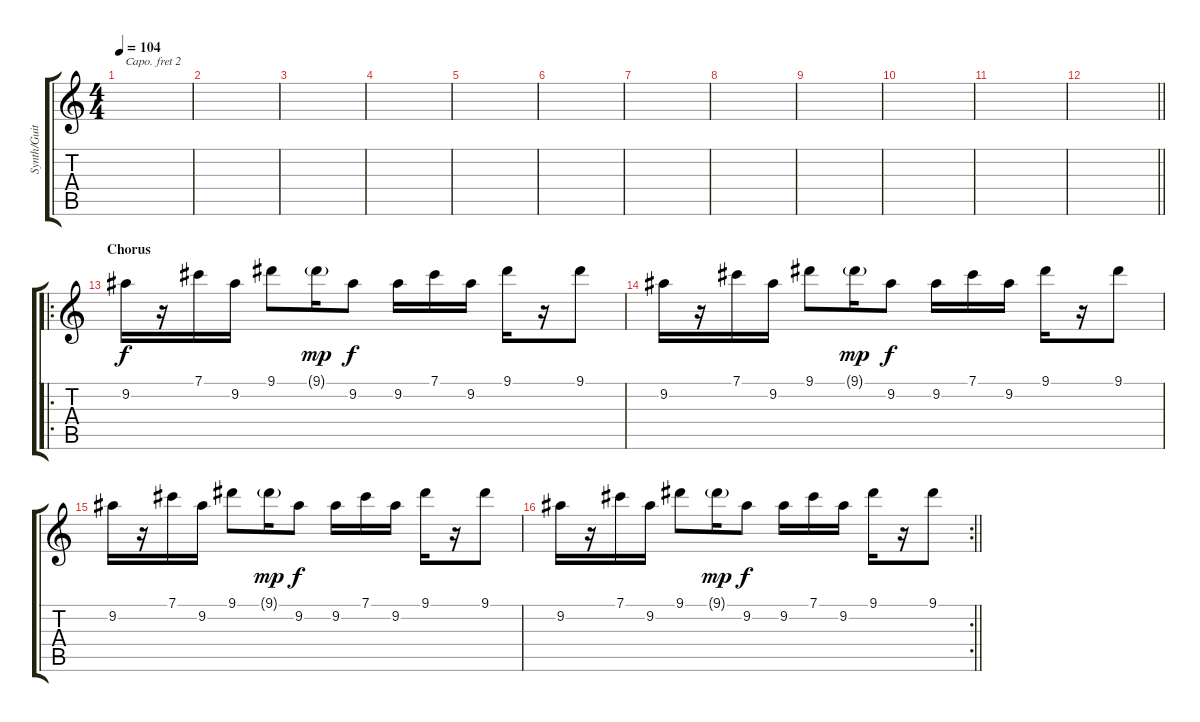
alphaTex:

\track ("Synth/Guitar" "Synth/Guit") {instrument electricguitarjazz}
\staff {score tabs}
\capo 2
\tuning (E4 B3 G3 D3 A2 E2) {hide}
\ts (4 4)
\tempo 104
\clef g2
\ks c
|
|
|
|
|
|
|
|
|
|
|
\barLineRight lightlight
|
\ro
\section ("" "Chorus")
9.2.16 r.16 7.1.16 9.2.16 9.1.8 9.1{g}.16{dy mp} 9.2.8{dy f} 9.2.16 7.1.16 9.2.16 9.1.16 r.16 9.1.8 |
9.2.16 r.16 7.1.16 9.2.16 9.1.8 9.1{g}.16{dy mp} 9.2.8{dy f} 9.2.16 7.1.16 9.2.16 9.1.16 r.16 9.1.8 |
9.2.16 r.16 7.1.16 9.2.16 9.1.8 9.1{g}.16{dy mp} 9.2.8{dy f} 9.2.16 7.1.16 9.2.16 9.1.16 r.16 9.1.8 |
\rc 2
\barLineRight lightlight
9.2.16 r.16 7.1.16 9.2.16 9.1.8 9.1{g}.16{dy mp} 9.2.8{dy f} 9.2.16 7.1.16 9.2.16 9.1.16 r.16 9.1.8
